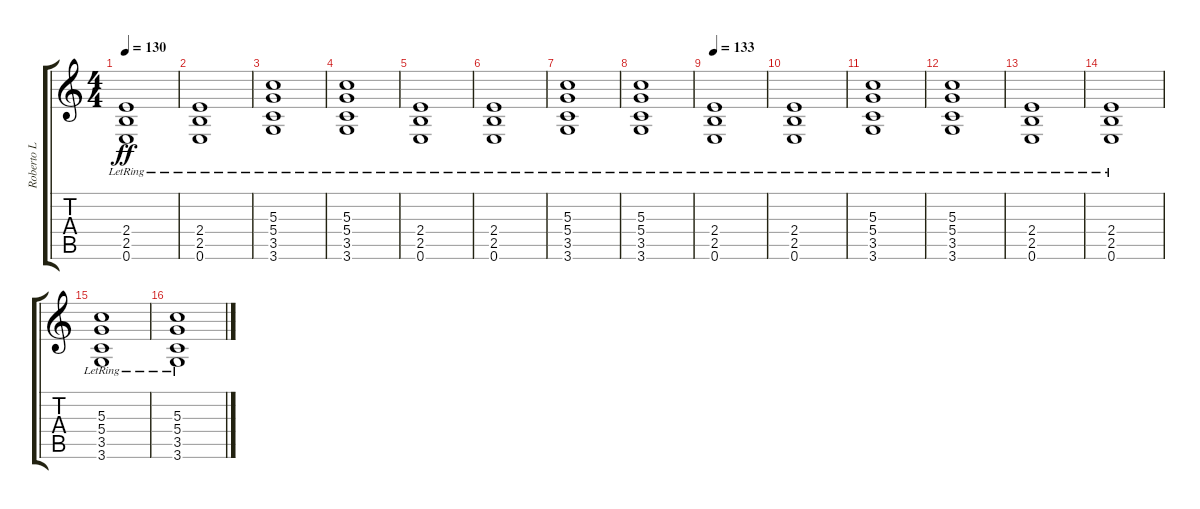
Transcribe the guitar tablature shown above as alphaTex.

\track ("Roberto L" "Roberto L") {instrument overdrivenguitar}
\staff {score tabs}
\tuning (E4 B3 G3 D3 A2 E2) {hide}
\ts (4 4)
\tempo 130
\clef g2
\ks c
(2.4 2.5{lr} 0.6{lr}).1{dy ff} |
(2.4 2.5 0.6{lr}).1 |
(5.3{lr} 5.4 3.5 3.6).1 |
(5.3{lr} 5.4 3.5 3.6).1 |
(2.4 2.5{lr} 0.6{lr}).1 |
(2.4 2.5 0.6{lr}).1 |
(5.3{lr} 5.4 3.5 3.6).1 |
(5.3{lr} 5.4 3.5 3.6).1 |
\tempo 133
(2.4 2.5{lr} 0.6{lr}).1 |
(2.4 2.5 0.6{lr}).1 |
(5.3{lr} 5.4 3.5 3.6).1 |
(5.3{lr} 5.4 3.5 3.6).1 |
(2.4 2.5{lr} 0.6{lr}).1 |
(2.4 2.5 0.6{lr}).1 |
(5.3{lr} 5.4 3.5 3.6).1 |
(5.3{lr} 5.4 3.5 3.6).1
